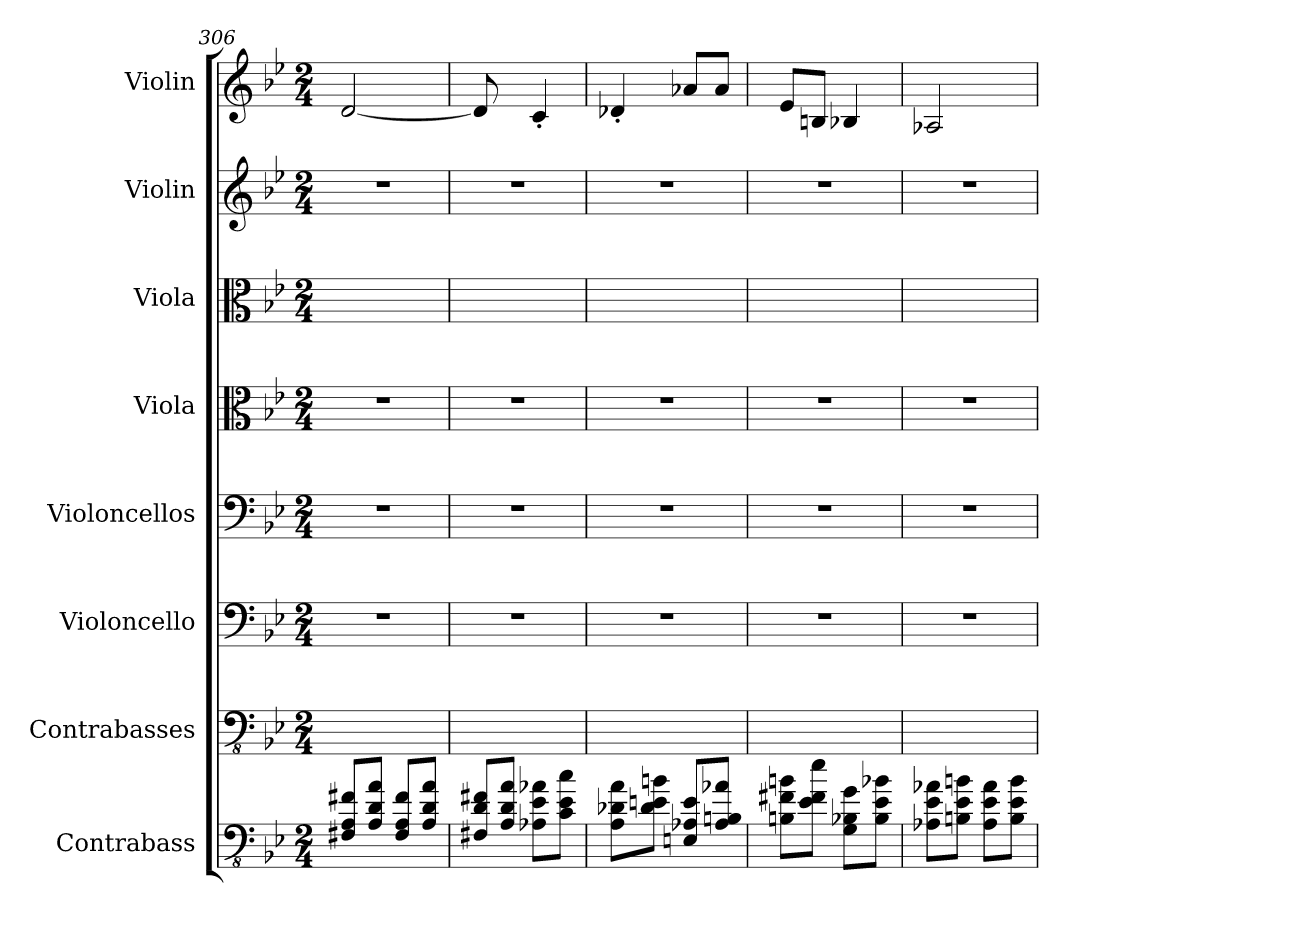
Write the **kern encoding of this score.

**kern	**kern	**kern	**kern	**kern	**kern	**kern	**kern
*part8	*part7	*part6	*part5	*part4	*part3	*part2	*part1
*staff8	*staff7	*staff6	*staff5	*staff4	*staff3	*staff2	*staff1
*I"Contrabass	*I"Contrabasses	*I"Violoncello	*I"Violoncellos	*I"Viola	*I"Viola	*I"Violin	*I"Violin
*I'Cb.	*I'Cbs.	*I'Vc.	*I'Vcs.	*I'Vla.	*I'Vla.	*I'Vln.	*I'Vln.
*clefFv4	*clefFv4	*clefF4	*clefF4	*clefC3	*clefC3	*clefG2	*clefG2
*ITrd7c12	*	*	*	*	*	*	*
*k[b-e-]	*k[b-e-]	*k[b-e-]	*k[b-e-]	*k[b-e-]	*k[b-e-]	*k[b-e-]	*k[b-e-]
*M2/4	*M2/4	*M2/4	*M2/4	*M2/4	*M2/4	*M2/4	*M2/4
=306	=306	=306	=306	=306	=306	=306	=306
8FFF#X/ 8AAA/ 8FF#X/L	2ryy	2r	2r	2r	2ryy	2r	[2d/
8AAA/ 8DD/ 8AA/J	.	.	.	.	.	.	.
8FFF#/ 8AAA/ 8FF#/L	.	.	.	.	.	.	.
8AAA/ 8DD/ 8AA/J	.	.	.	.	.	.	.
!!LO:PB:g=z
=307	=307	=307	=307	=307	=307	=307	=307
8FFF#X/ 8DD/ 8FF#X/L	2ryy	2r	2r	2r	2ryy	2r	8d/]
8AAA/ 8DD/ 8AA/J	.	.	.	.	.	.	8ryy
8AAA-X\ 8EE-\ 8AA-X\L	.	.	.	.	.	.	4c'/
8CC\ 8EE-\ 8C\J	.	.	.	.	.	.	.
=308	=308	=308	=308	=308	=308	=308	=308
8AAA\ 8DD-X\ 8AA\L	2ryy	2r	2r	2r	2ryy	2r	4d-X'/
8DD-\ 8EEn\ 8BBn\J	.	.	.	.	.	.	.
8EEEn/ 8AAA-X/ 8EE/L	.	.	.	.	.	.	8a-X/L
8AAA-/ 8BBBn/ 8AA-X/J	.	.	.	.	.	.	8a-/J
=309	=309	=309	=309	=309	=309	=309	=309
8BBBn\ 8FF#X\ 8BBn\L	2ryy	2r	2r	2r	2ryy	2r	8e-/L
8EE-\ 8FF#\ 8E-\J	.	.	.	.	.	.	8Bn/J
8GGG\ 8BBB-X\ 8GG\L	.	.	.	.	.	.	4B-X/
8BBB-\ 8EE-\ 8BB-X\J	.	.	.	.	.	.	.
=310	=310	=310	=310	=310	=310	=310	=310
8AAA-X\ 8EE-\ 8AA-X\L	2ryy	2r	2r	2r	2ryy	2r	2A-X/
8BBBn\ 8EE-\ 8BBn\J	.	.	.	.	.	.	.
8AAA-\ 8EE-\ 8AA-\L	.	.	.	.	.	.	.
8BBB\ 8EE-\ 8BB\J	.	.	.	.	.	.	.
=	=	=	=	=	=	=	=
*-	*-	*-	*-	*-	*-	*-	*-
